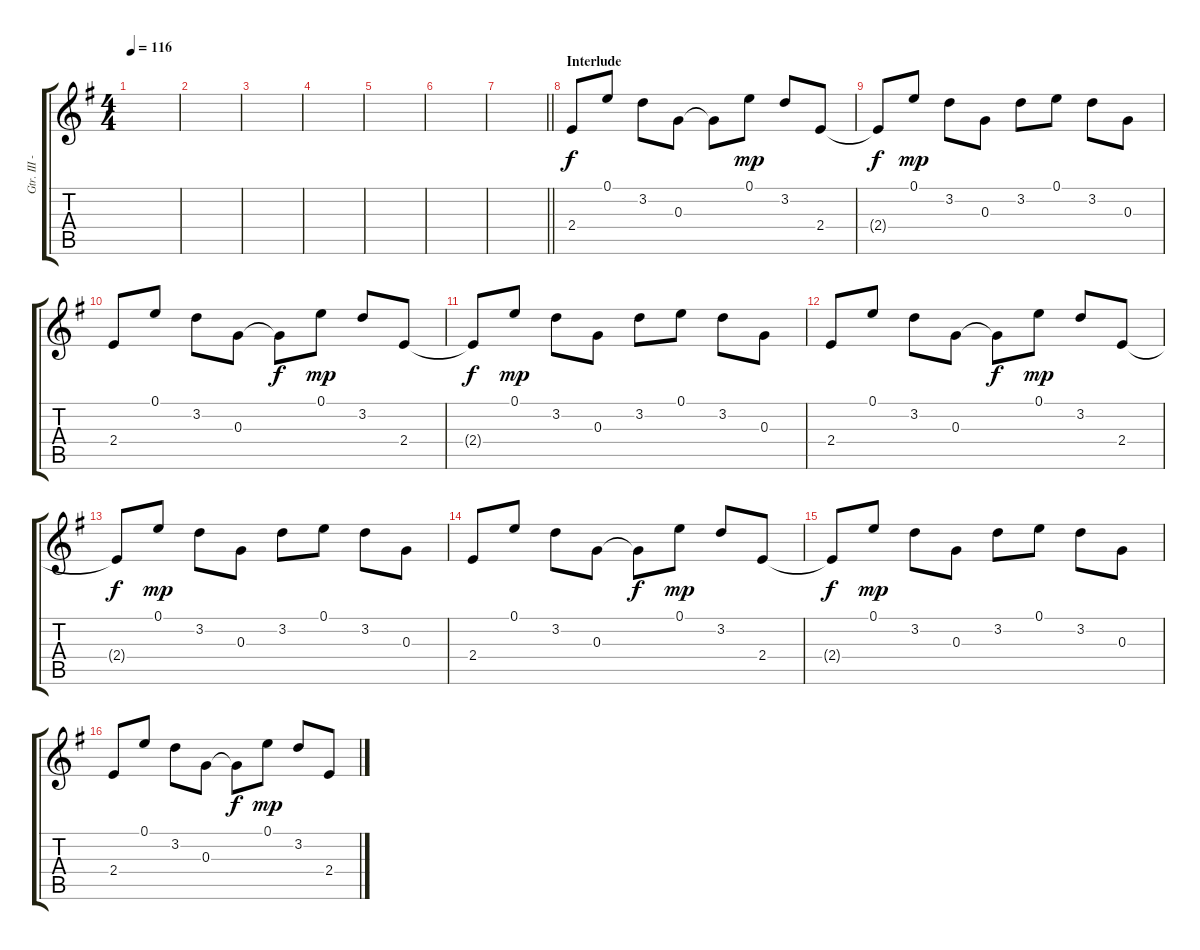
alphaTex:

\track ("Gtr. III - clean elec." "Gtr. III -") {instrument electricguitarclean}
\staff {score tabs}
\tuning (E4 B3 G3 D3 A2 E2) {hide}
\ts (4 4)
\tempo 116
\clef g2
\ks g
|
|
|
|
|
|
\barLineRight lightlight
|
\section ("" "Interlude")
2.4.8 0.1.8 3.2.8 0.3.8 0.3{t}.8{dy f} 0.1.8{dy mp} 3.2.8 2.4.8 |
2.4{t}.8{dy f} 0.1.8{dy mp} 3.2.8 0.3.8 3.2.8 0.1.8 3.2.8 0.3.8 |
2.4.8 0.1.8 3.2.8 0.3.8 0.3{t}.8{dy f} 0.1.8{dy mp} 3.2.8 2.4.8 |
2.4{t}.8{dy f} 0.1.8{dy mp} 3.2.8 0.3.8 3.2.8 0.1.8 3.2.8 0.3.8 |
2.4.8 0.1.8 3.2.8 0.3.8 0.3{t}.8{dy f} 0.1.8{dy mp} 3.2.8 2.4.8 |
2.4{t}.8{dy f} 0.1.8{dy mp} 3.2.8 0.3.8 3.2.8 0.1.8 3.2.8 0.3.8 |
2.4.8 0.1.8 3.2.8 0.3.8 0.3{t}.8{dy f} 0.1.8{dy mp} 3.2.8 2.4.8 |
2.4{t}.8{dy f} 0.1.8{dy mp} 3.2.8 0.3.8 3.2.8 0.1.8 3.2.8 0.3.8 |
2.4.8 0.1.8 3.2.8 0.3.8 0.3{t}.8{dy f} 0.1.8{dy mp} 3.2.8 2.4.8
